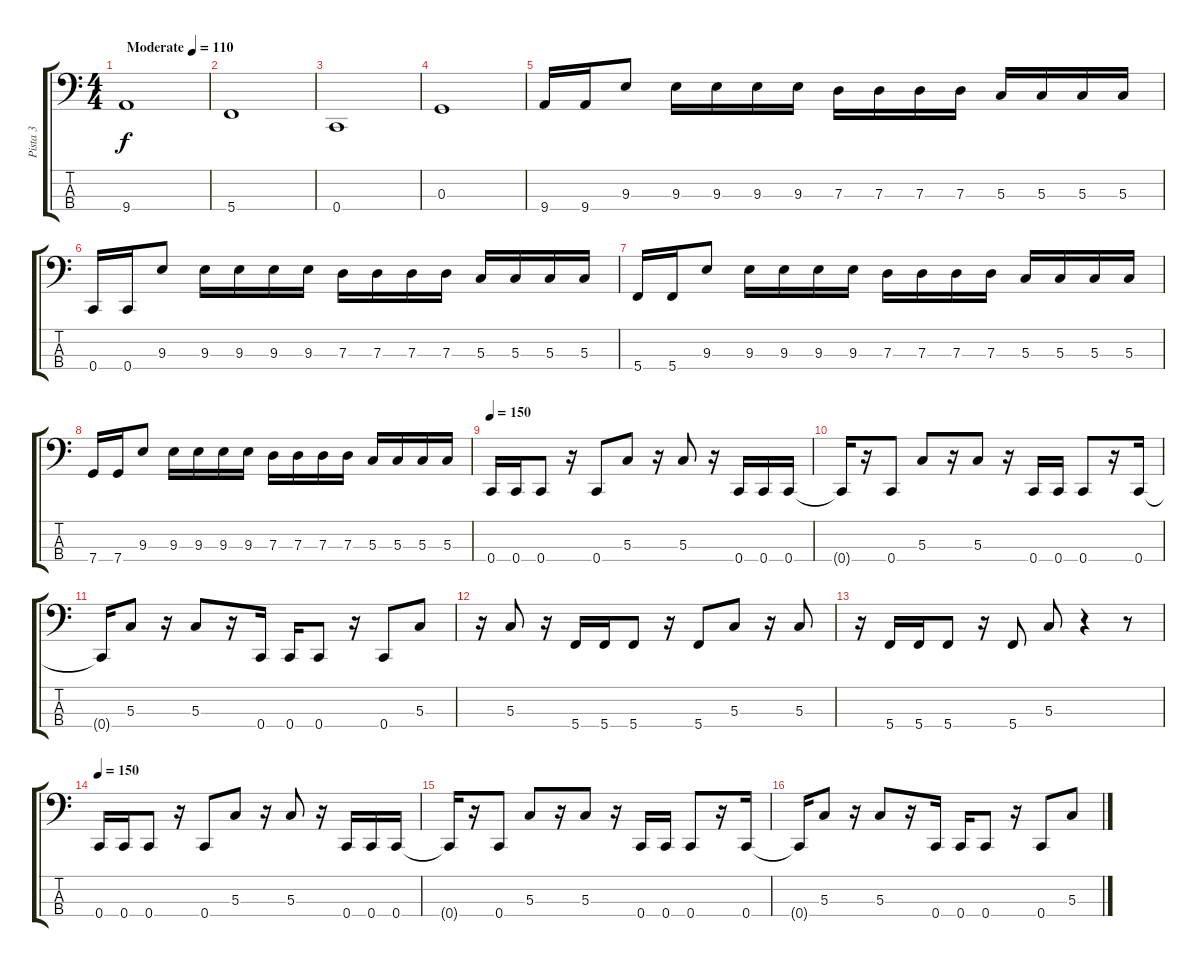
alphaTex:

\track ("Pista 3" "Pista 3") {instrument electricbasspick}
\staff {score tabs}
\tuning (F2 C2 G1 C1) {hide}
\ts (4 4)
\tempo (110 "Moderate")
\clef f4
\ks c
9.4.1{dy f instrument electricbasspick} |
5.4.1 |
0.4.1 |
0.3.1 |
9.4.16 9.4.16 9.3.8 9.3.16 9.3.16 9.3.16 9.3.16 7.3.16 7.3.16 7.3.16 7.3.16 5.3.16 5.3.16 5.3.16 5.3.16 |
0.4.16 0.4.16 9.3.8 9.3.16 9.3.16 9.3.16 9.3.16 7.3.16 7.3.16 7.3.16 7.3.16 5.3.16 5.3.16 5.3.16 5.3.16 |
5.4.16 5.4.16 9.3.8 9.3.16 9.3.16 9.3.16 9.3.16 7.3.16 7.3.16 7.3.16 7.3.16 5.3.16 5.3.16 5.3.16 5.3.16 |
7.4.16 7.4.16 9.3.8 9.3.16 9.3.16 9.3.16 9.3.16 7.3.16 7.3.16 7.3.16 7.3.16 5.3.16 5.3.16 5.3.16 5.3.16 |
\tempo 150
0.4.16 0.4.16 0.4.8 r.16 0.4.8 5.3.8 r.16 5.3.8 r.16 0.4.16 0.4.16 0.4.16 |
0.4{t}.16 r.16 0.4.8 5.3.8 r.16 5.3.8 r.16 0.4.16 0.4.16 0.4.8 r.16 0.4.16 |
0.4{t}.16 5.3.8 r.16 5.3.8 r.16 0.4.16 0.4.16 0.4.8 r.16 0.4.8 5.3.8 |
r.16 5.3.8 r.16 5.4.16 5.4.16 5.4.8 r.16 5.4.8 5.3.8 r.16 5.3.8 |
r.16 5.4.16 5.4.16 5.4.8 r.16 5.4.8 5.3.8 r.4 r.8 |
\tempo 150
0.4.16 0.4.16 0.4.8 r.16 0.4.8 5.3.8 r.16 5.3.8 r.16 0.4.16 0.4.16 0.4.16 |
0.4{t}.16 r.16 0.4.8 5.3.8 r.16 5.3.8 r.16 0.4.16 0.4.16 0.4.8 r.16 0.4.16 |
0.4{t}.16 5.3.8 r.16 5.3.8 r.16 0.4.16 0.4.16 0.4.8 r.16 0.4.8 5.3.8
